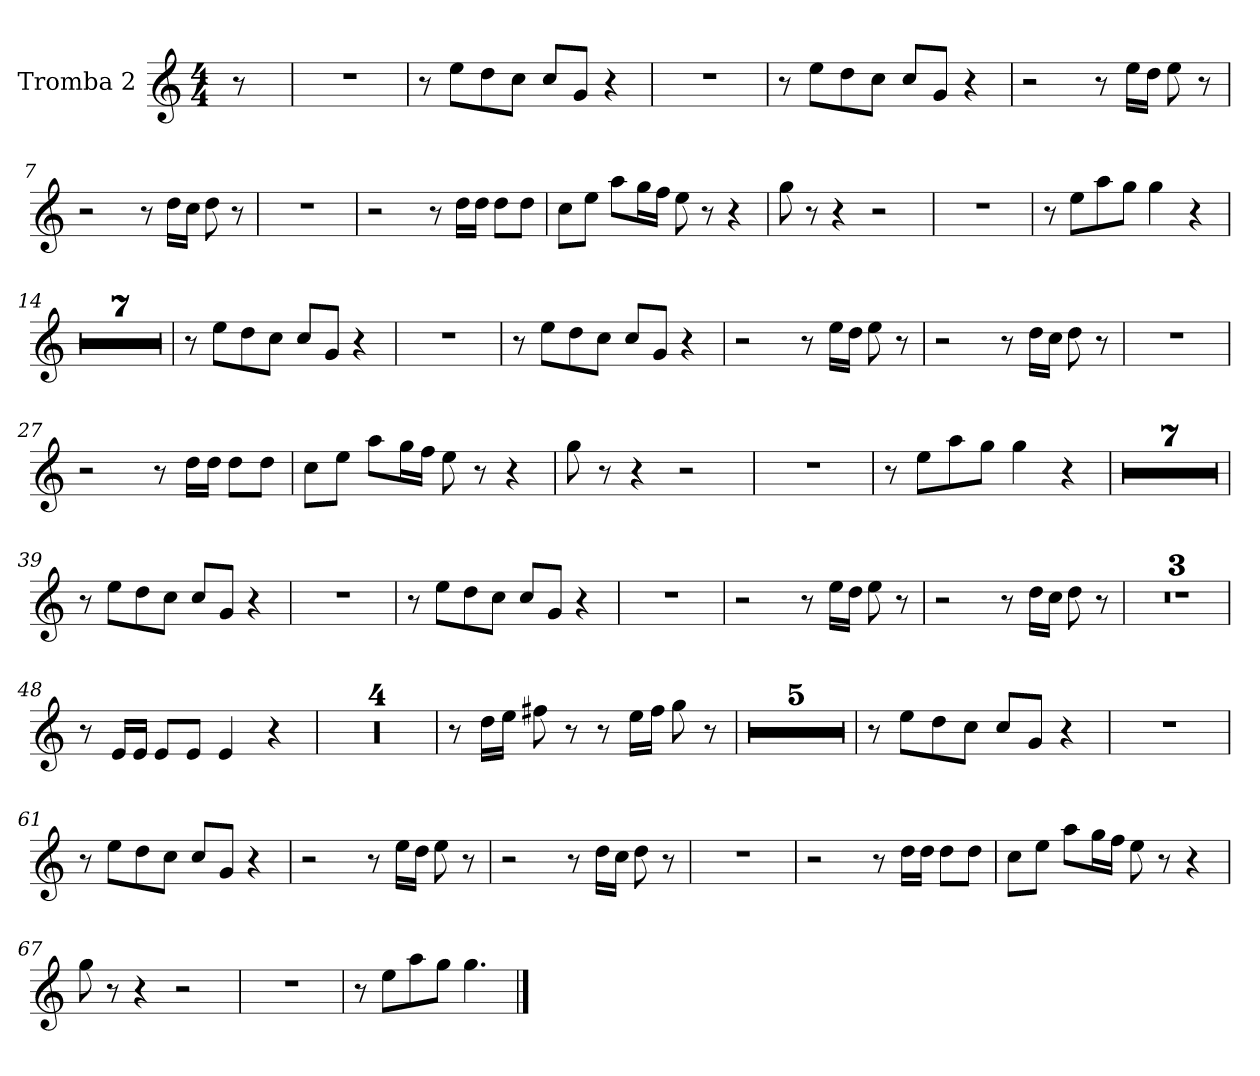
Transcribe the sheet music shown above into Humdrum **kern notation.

**kern
*part1
*staff1
*I"Tromba 2
*clefG2
*ITrd-1c-2
*k[f#c#]
*M4/4
=1
8r
=2
1r
=3
8r
8ff#\L
8ee\
8dd\J
8dd/L
8a/J
4r
=4
1r
=5
8r
8ff#\L
8ee\
8dd\J
8dd/L
8a/J
4r
=6
2r
8r
16ff#\LL
16ee\JJ
8ff#\
8r
!!LO:LB:g=z
=7
2r
8r
16ee\LL
16dd\JJ
8ee\
8r
=8
1r
!!LO:LB:g=z
=9
2r
8r
16ee\LL
16ee\JJ
8ee\L
8ee\J
=10
8dd\L
8ff#\J
8bb\L
16aa\L
16gg\JJ
8ff#\
8r
4r
=11
8aa\
8r
4r
2r
=12
1r
=13
8r
8ff#\L
8bb\
8aa\J
4aa\
4r
=14
1r
=15
1r
!!LO:LB:g=z
=16
1r
=17
1r
=18
1r
=19
1r
=20
1r
!!LO:LB:g=z
=21
8r
8ff#\L
8ee\
8dd\J
8dd/L
8a/J
4r
=22
1r
=23
8r
8ff#\L
8ee\
8dd\J
8dd/L
8a/J
4r
=24
2r
8r
16ff#\LL
16ee\JJ
8ff#\
8r
=25
2r
8r
16ee\LL
16dd\JJ
8ee\
8r
=26
1r
!!LO:LB:g=z
=27
2r
8r
16ee\LL
16ee\JJ
8ee\L
8ee\J
=28
8dd\L
8ff#\J
8bb\L
16aa\L
16gg\JJ
8ff#\
8r
4r
=29
8aa\
8r
4r
2r
=30
1r
=31
8r
8ff#\L
8bb\
8aa\J
4aa\
4r
=32
1r
=33
1r
!!LO:LB:g=z
=34
1r
=35
1r
=36
1r
=37
1r
=38
1r
!!LO:LB:g=z
=39
8r
8ff#\L
8ee\
8dd\J
8dd/L
8a/J
4r
=40
1r
=41
8r
8ff#\L
8ee\
8dd\J
8dd/L
8a/J
4r
=42
1r
=43
2r
8r
16ff#\LL
16ee\JJ
8ff#\
8r
=44
2r
8r
16ee\LL
16dd\JJ
8ee\
8r
!!LO:LB:g=z
=45
1r
=46
1r
=47
1r
=48
8r
16f#/LL
16f#/JJ
8f#/L
8f#/J
4f#/
4r
=49
1r
=50
1r
=51
1r
=52
1r
!!LO:LB:g=z
=53
8r
16ee\LL
16ff#\JJ
8gg#X\
8r
8r
16ff#\LL
16gg#\JJ
8aa\
8r
!!LO:LB:g=z
=54
1r
=55
1r
=56
1r
=57
1r
=58
1r
=59
8r
8ff#\L
8ee\
8dd\J
8dd/L
8a/J
4r
=60
1r
=61
8r
8ff#\L
8ee\
8dd\J
8dd/L
8a/J
4r
!!LO:LB:g=z
=62
2r
8r
16ff#\LL
16ee\JJ
8ff#\
8r
=63
2r
8r
16ee\LL
16dd\JJ
8ee\
8r
!!LO:PB:g=z
=64
1r
=65
2r
8r
16ee\LL
16ee\JJ
8ee\L
8ee\J
=66
8dd\L
8ff#\J
8bb\L
16aa\L
16gg\JJ
8ff#\
8r
4r
=67
8aa\
8r
4r
2r
=68
1r
=69
8r
8ff#\L
8bb\
8aa\J
4.aa>\
==
*-
